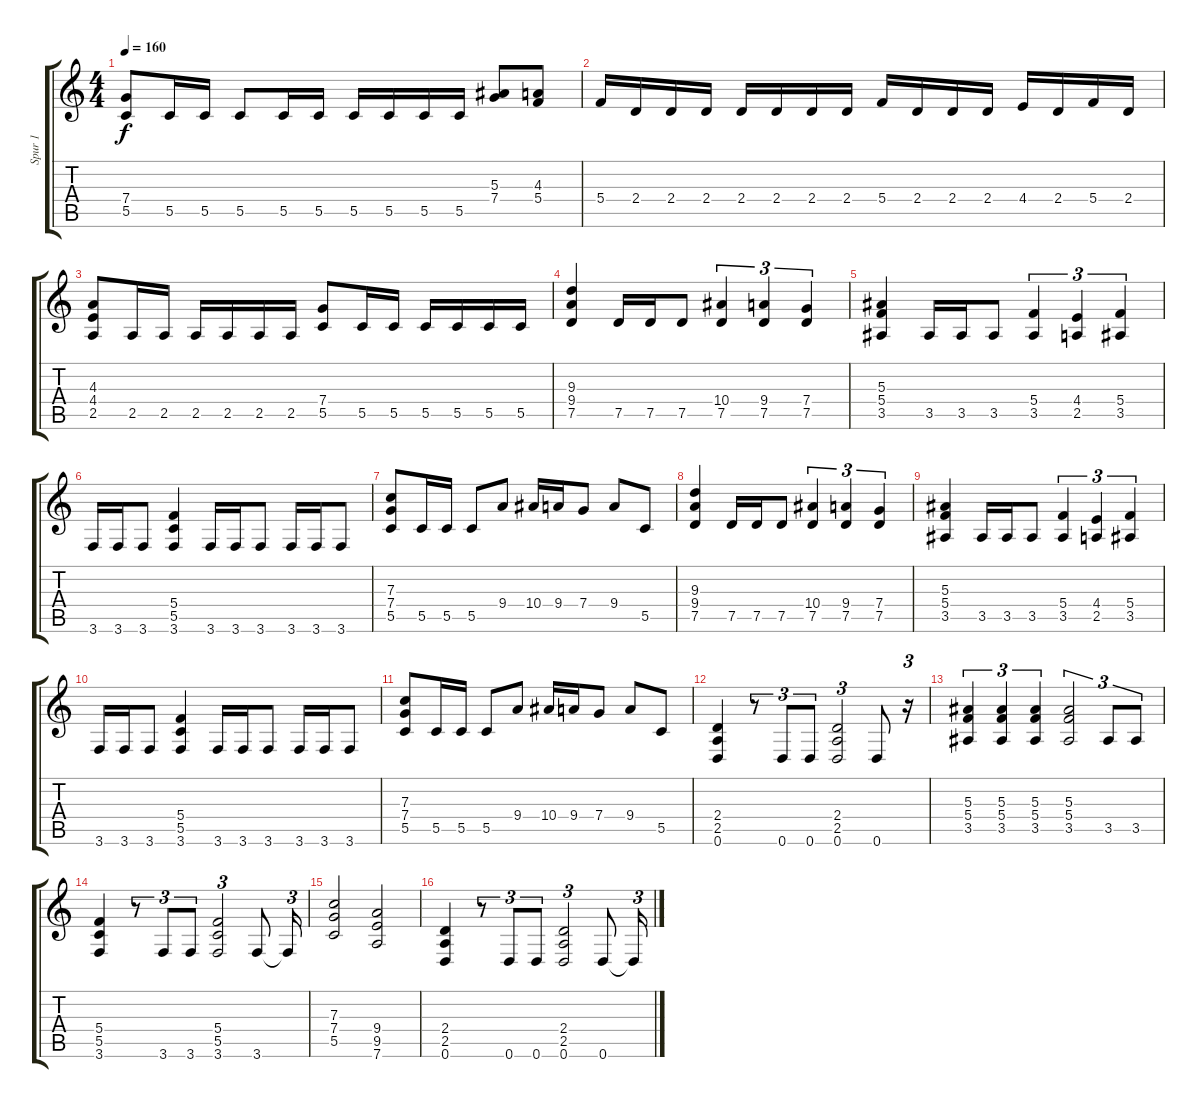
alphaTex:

\track ("Spur 1" "Spur 1") {instrument distortionguitar}
\staff {score tabs}
\tuning (D4 A3 F3 C3 G2 D2) {hide}
\ts (4 4)
\tempo 160
\clef g2
\ks c
(7.4 5.5).8{dy f} 5.5.16 5.5.16 5.5.8 5.5.16 5.5.16 5.5.16 5.5.16 5.5.16 5.5.16 (5.3 7.4).8 (4.3 5.4).8 |
5.4.16 2.4.16 2.4.16 2.4.16 2.4.16 2.4.16 2.4.16 2.4.16 5.4.16 2.4.16 2.4.16 2.4.16 4.4.16 2.4.16 5.4.16 2.4.16 |
(4.3 4.4 2.5).8 2.5.16 2.5.16 2.5.16 2.5.16 2.5.16 2.5.16 (7.4 5.5).8 5.5.16 5.5.16 5.5.16 5.5.16 5.5.16 5.5.16 |
(9.3 9.4 7.5).4 7.5.16 7.5.16 7.5.8 (10.4 7.5).4{tu (3 2)} (9.4 7.5).4{tu (3 2)} (7.4 7.5).4{tu (3 2)} |
(5.3 5.4 3.5).4 3.5.16 3.5.16 3.5.8 (5.4 3.5).4{tu (3 2)} (4.4 2.5).4{tu (3 2)} (5.4 3.5).4{tu (3 2)} |
3.6.16 3.6.16 3.6.8 (5.4 5.5 3.6).4 3.6.16 3.6.16 3.6.8 3.6.16 3.6.16 3.6.8 |
(7.3 7.4 5.5).8 5.5.16 5.5.16 5.5.8 9.4.8 10.4.16 9.4.16 7.4.8 9.4.8 5.5.8 |
(9.3 9.4 7.5).4 7.5.16 7.5.16 7.5.8 (10.4 7.5).4{tu (3 2)} (9.4 7.5).4{tu (3 2)} (7.4 7.5).4{tu (3 2)} |
(5.3 5.4 3.5).4 3.5.16 3.5.16 3.5.8 (5.4 3.5).4{tu (3 2)} (4.4 2.5).4{tu (3 2)} (5.4 3.5).4{tu (3 2)} |
3.6.16 3.6.16 3.6.8 (5.4 5.5 3.6).4 3.6.16 3.6.16 3.6.8 3.6.16 3.6.16 3.6.8 |
(7.3 7.4 5.5).8 5.5.16 5.5.16 5.5.8 9.4.8 10.4.16 9.4.16 7.4.8 9.4.8 5.5.8 |
(2.4 2.5 0.6).4 r.8{tu (3 2)} 0.6.8{tu (3 2)} 0.6.8{tu (3 2)} (2.4 2.5 0.6).2{tu (3 2)} 0.6.8 r.16{tu (3 2)} |
(5.3 5.4 3.5).4{tu (3 2)} (5.3 5.4 3.5).4{tu (3 2)} (5.3 5.4 3.5).4{tu (3 2)} (5.3 5.4 3.5).2{tu (3 2)} 3.5.8{tu (3 2)} 3.5.8{tu (3 2)} |
(5.4 5.5 3.6).4 r.8{tu (3 2)} 3.6.8{tu (3 2)} 3.6.8{tu (3 2)} (5.4 5.5 3.6).2{tu (3 2)} 3.6.8 3.6{t}.16{tu (3 2)} |
(7.3 7.4 5.5).2 (9.4 9.5 7.6).2 |
(2.4 2.5 0.6).4 r.8{tu (3 2)} 0.6.8{tu (3 2)} 0.6.8{tu (3 2)} (2.4 2.5 0.6).2{tu (3 2)} 0.6.8 0.6{t}.16{tu (3 2)}
